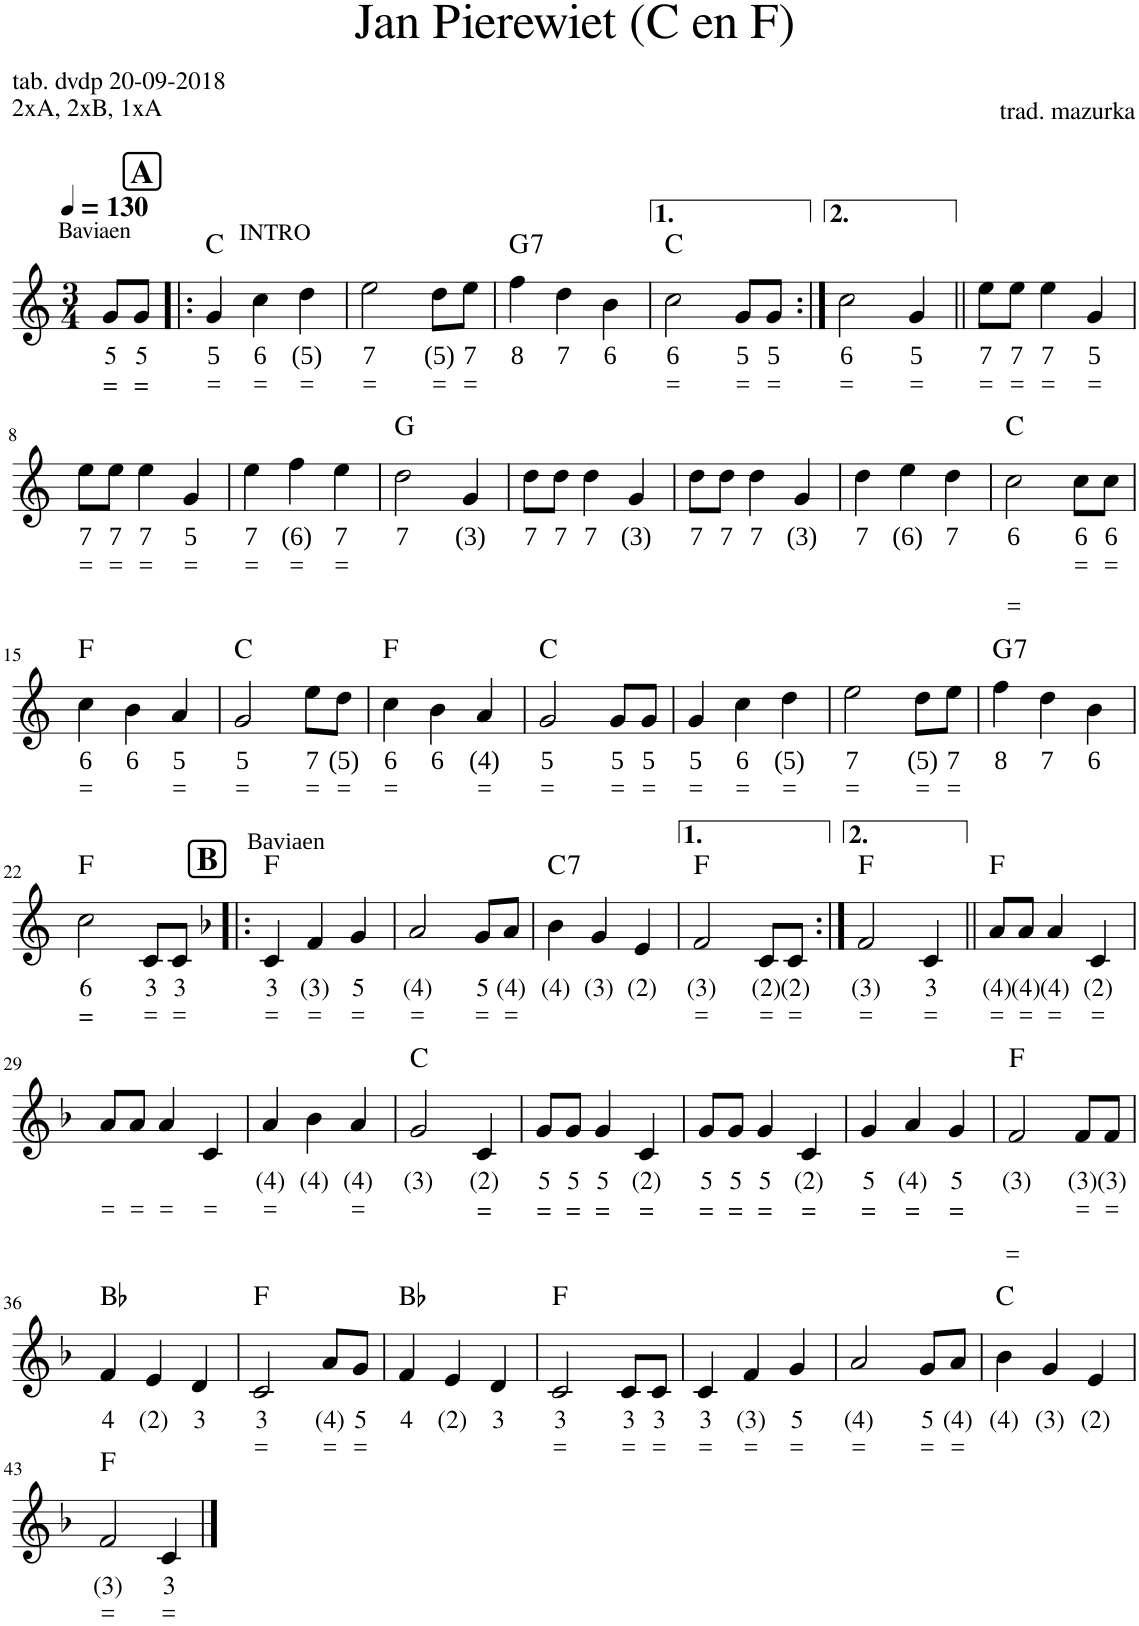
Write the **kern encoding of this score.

**kern	**text	**text	**kern	**text	**text	**kern	**text	**text	**kern	**text	**text	**harte
*part4	*part4	*part4	*part3	*part3	*part3	*part2	*part2	*part2	*part1	*part1	*part1	*part1
*staff4	*staff4	*staff4	*staff3	*staff3	*staff3	*staff2	*staff2	*staff2	*staff1	*staff1	*staff1	*
*I"Stem	*	*	*I"Stem	*	*	*I"Stem	*	*	*I"Stem	*	*	*
*stria5	*	*	*stria5	*	*	*stria5	*	*	*	*	*	*
*clefG2	*	*	*clefG2	*	*	*clefG2	*	*	*clefG2	*	*	*
*k[]	*	*	*k[]	*	*	*k[]	*	*	*k[]	*	*	*
*M3/4	*	*	*M3/4	*	*	*M3/4	*	*	*M3/4	*	*	*
*MM130	*	*	*MM130	*	*	*MM130	*	*	*MM130	*	*	*
=1	=1	=1	=1	=1	=1	=1	=1	=1	=1	=1	=1	=1
!	!	!	!	!	!	!	!	!	!LO:TX:a:t=Baviaen	!	!	!
!	!	!	!	!	!	!	!	!	!	!LO:LY:b	!LO:LY:b	!
4c	3	=	4e	4	=	8c	3	=	8g/L	5	=	.
!	!	!	!	!	!	!	!	!	!	!LO:LY:b	!LO:LY:b	!
.	.	.	.	.	.	8c	3	-=	8g/J	5	=	.
!!LO:REH:place=s1:a:B:cj:fs=14:t=A
=2!|:	=2!|:	=2!|:	=2!|:	=2!|:	=2!|:	=2!|:	=2!|:	=2!|:	=2!|:	=2!|:	=2!|:	=2!|:
!	!	!	!	!	!	!	!	!	!LO:TX:a:t=INTRO	!	!	!
!	!	!	!	!	!	!	!	!	!	!LO:LY:b	!LO:LY:b	!
8cL	3	=	8eL	4	=	8cL	3	=	4g/	5	=	C:maj
8gJ	5	=	8bJ	6	.	8cJ	3	=	.	.	.	.
!	!	!	!	!	!	!	!	!	!	!LO:LY:b	!LO:LY:b	!
4e	4	=	4g	5	=	4c	3	=	4cc\	6	=	.
!	!	!	!	!	!	!	!	!	!	!LO:LY:b	!LO:LY:b	!
4c	3	=	4e	4	=	4c	34	=	4dd\	(5)	=	.
=3	=3	=3	=3	=3	=3	=3	=3	=3	=3	=3	=3	=3
!	!	!	!	!	!	!	!	!	!	!LO:LY:b	!LO:LY:b	!
8dL	3	.	8gL	5	=	2c	3	=	2ee\	7	=	.
8aJ	5	.	8eJ	4	=	.	.	.	.	.	.	.
4d	3	.	4g	5	=	.	.	.	.	.	.	.
!	!	!	!	!	!	!	!	!	!	!LO:LY:b	!LO:LY:b	!
4d	3	.	4c	3	=	8cL	3	=	8dd\L	(5)	=	.
!	!	!	!	!	!	!	!	!	!	!LO:LY:b	!LO:LY:b	!
.	.	.	.	.	.	8cJ	3	=	8ee\J	7	=	.
=4	=4	=4	=4	=4	=4	=4	=4	=4	=4	=4	=4	=4
!	!	!	!	!	!	!	!	!	!	!LO:LY:b	!	!LO:H:kt=7
4g	(3)	.	4G	2	=	4c	3	=	4ff\	8	.	G:7
!	!	!	!	!	!	!	!	!	!	!LO:LY:b	!	!
4d	3	.	4B	2	.	4e	(2)	.	4dd\	7	.	.
!	!	!	!	!	!	!	!	!	!	!LO:LY:b	!	!
4B	2	.	4d	3	.	4f	4	.	4b\	6	.	.
=5	=5	=5	=5	=5	=5	=5	=5	=5	=5	=5	=5	=5
!	!	!	!	!	!	!	!	!	!	!LO:LY:b	!LO:LY:b	!
2c	3	=	4c	3	=	2c	3	=	2cc\	6	=	C:maj
.	.	.	4g	5	=	.	.	.	.	.	.	.
!	!	!	!	!	!	!	!	!	!	!LO:LY:b	!LO:LY:b	!
4r	.	.	4e	4	=	4c	3	=	8g/L	5	=	.
!	!	!	!	!	!	!	!	!	!	!LO:LY:b	!LO:LY:b	!
.	.	.	.	.	.	.	.	.	8g/J	5	=	.
=6:|!	=6:|!	=6:|!	=6:|!	=6:|!	=6:|!	=6:|!	=6:|!	=6:|!	=6:|!	=6:|!	=6:|!	=6:|!
!	!	!	!	!	!	!	!	!	!	!LO:LY:b	!LO:LY:b	!
2c	3	=	2e	4	=	2c	3	=	2cc\	6	=	.
!	!	!	!	!	!	!	!	!	!	!LO:LY:b	!LO:LY:b	!
4r	.	.	4c	3	=	4g	5	=	4g/	5	=	.
=7||	=7||	=7||	=7||	=7||	=7||	=7||	=7||	=7||	=7||	=7||	=7||	=7||
!	!	!	!	!	!	!	!	!	!	!LO:LY:b	!LO:LY:b	!
2c	3	=	2c	3	=	8gL	5	=	8ee\L	7	=	.
!	!	!	!	!	!	!	!	!	!	!LO:LY:b	!LO:LY:b	!
.	.	.	.	.	.	8gJ	5-	=	8ee\J	7	=	.
!	!	!	!	!	!	!	!	!	!	!LO:LY:b	!LO:LY:b	!
.	.	.	.	.	.	4g	.	=	4ee\	7	=	.
!	!	!	!	!	!	!	!	!	!	!LO:LY:b	!LO:LY:b	!
4g	5	=	4g	5	=	4g	.	=	4g/	5	=	.
!!LO:LB:g=z
=8	=8	=8	=8	=8	=8	=8	=8	=8	=8	=8	=8	=8
!	!	!	!	!	!	!	!	!	!	!LO:LY:b	!LO:LY:b	!
2B	2	.	2c	3	=	8gL	.	=	8ee\L	7	=	.
!	!	!	!	!	!	!	!	!	!	!LO:LY:b	!LO:LY:b	!
.	.	.	.	.	.	8gJ	.	=	8ee\J	7	=	.
!	!	!	!	!	!	!	!	!	!	!LO:LY:b	!LO:LY:b	!
.	.	.	.	.	.	4g	.	=	4ee\	7	=	.
!	!	!	!	!	!	!	!	!	!	!LO:LY:b	!LO:LY:b	!
4g	(3)	.	4g	5	=	4g	.	=	4g/	5	=	.
=9	=9	=9	=9	=9	=9	=9	=9	=9	=9	=9	=9	=9
!	!	!	!	!	!	!	!	!	!	!LO:LY:b	!LO:LY:b	!
4c	3	=	4c	3	=	8gL	.	=	4ee\	7	=	.
.	.	.	.	.	.	8gJ	.	=	.	.	.	.
!	!	!	!	!	!	!	!	!	!	!LO:LY:b	!LO:LY:b	!
2g	5	=	2g	5	=	4.g	.	=	4ff\	(6)	=	.
!	!	!	!	!	!	!	!	!	!	!LO:LY:b	!LO:LY:b	!
.	.	.	.	.	.	.	.	.	4ee\	7	=	.
.	.	.	.	.	.	8r	.	.	.	.	.	.
=10	=10	=10	=10	=10	=10	=10	=10	=10	=10	=10	=10	=10
!	!	!	!	!	!	!	!	!	!	!LO:LY:b	!	!
4d	3	.	4g	(3)	.	2b	-6	.	2dd\	7	.	G:maj
4B	2	.	4b	6	.	.	.	.	.	.	.	.
!	!	!	!	!	!	!	!	!	!	!LO:LY:b	!	!
4g	(3)	.	4dd	7	.	4g	(3)	.	4g/	(3)	.	.
=11	=11	=11	=11	=11	=11	=11	=11	=11	=11	=11	=11	=11
!	!	!	!	!	!	!	!	!	!	!LO:LY:b	!	!
4d	3	.	4g	(3)	.	8gL	(3)-	.	8dd\L	7	.	.
!	!	!	!	!	!	!	!	!	!	!LO:LY:b	!	!
.	.	.	.	.	.	8gJ	.	.	8dd\J	7	.	.
!	!	!	!	!	!	!	!	!	!	!LO:LY:b	!	!
4B	2	.	4b	6	.	4g	.	.	4dd\	7	.	.
!	!	!	!	!	!	!	!	!	!	!LO:LY:b	!	!
4g	(3)	.	4dd	7	.	4g	.	.	4g/	(3)	.	.
=12	=12	=12	=12	=12	=12	=12	=12	=12	=12	=12	=12	=12
!	!	!	!	!	!	!	!	!	!	!LO:LY:b	!	!
4d	3	.	4g	(3)	.	8gL	.	.	8dd\L	7	.	.
!	!	!	!	!	!	!	!	!	!	!LO:LY:b	!	!
.	.	.	.	.	.	8gJ	.	.	8dd\J	7	.	.
!	!	!	!	!	!	!	!	!	!	!LO:LY:b	!	!
4B	2	.	4b	6	.	4g	.	.	4dd\	7	.	.
!	!	!	!	!	!	!	!	!	!	!LO:LY:b	!	!
4g	(3)	.	4dd	7	.	4g	.	.	4g/	(3)	.	.
=13	=13	=13	=13	=13	=13	=13	=13	=13	=13	=13	=13	=13
!	!	!	!	!	!	!	!	!	!	!LO:LY:b	!	!
4d	3	.	4g	(3)	.	8gL	.	.	4dd\	7	.	.
.	.	.	.	.	.	8gJ	.	.	.	.	.	.
!	!	!	!	!	!	!	!	!	!	!LO:LY:b	!	!
4B	2	.	4dd	7	.	4g	.	.	4ee\	(6)	.	.
!	!	!	!	!	!	!	!	!	!	!LO:LY:b	!	!
4g	(3)	.	4ff	8	.	4g	.	.	4dd\	7	.	.
=14	=14	=14	=14	=14	=14	=14	=14	=14	=14	=14	=14	=14
!	!	!	!	!	!	!	!	!	!	!LO:LY:b	!LO:LY:b	!
4c	3	=	4g	5	=	2e	4	=	2cc\	6	=	C:maj
4e	4	=	4cc	6	=	.	.	.	.	.	.	.
!	!	!	!	!	!	!	!	!	!	!LO:LY:b	!LO:LY:b	!
4g	5	=	4ee	7	=	4e	4	=	8cc\L	6	=	.
!	!	!	!	!	!	!	!	!	!	!LO:LY:b	!LO:LY:b	!
.	.	.	.	.	.	.	.	.	8cc\J	6	=	.
!!LO:LB:g=z
=15	=15	=15	=15	=15	=15	=15	=15	=15	=15	=15	=15	=15
!	!	!	!	!	!	!	!	!	!	!LO:LY:b	!LO:LY:b	!
8fL	(3)	=	8fL	(3)	=	4c	3	=	4cc\	6	=	F:maj
8aJ	(4)	=	8aJ	(4)	=	.	.	.	.	.	.	.
!	!	!	!	!	!	!	!	!	!	!LO:LY:b	!	!
4cc	6	=	4cc	6	=	4f	(3)	=	4b\	6	.	.
!	!	!	!	!	!	!	!	!	!	!LO:LY:b	!LO:LY:b	!
4f	(3)	=	4f	(3)	=	4a	(4)	=	4a/	5	=	.
=16	=16	=16	=16	=16	=16	=16	=16	=16	=16	=16	=16	=16
!	!	!	!	!	!	!	!	!	!	!LO:LY:b	!LO:LY:b	!
4g	5	=	4e	4	=	2e	4	=	2g/	5	=	C:maj
4e	4	=	4c	3	=	.	.	.	.	.	.	.
!	!	!	!	!	!	!	!	!	!	!LO:LY:b	!LO:LY:b	!
4c	3	=	4e	4	=	8eL	4	=	8ee\L	7	=	.
!	!	!	!	!	!	!	!	!	!	!LO:LY:b	!LO:LY:b	!
.	.	.	.	.	.	8eJ	4	=	8dd\J	(5)	=	.
=17	=17	=17	=17	=17	=17	=17	=17	=17	=17	=17	=17	=17
!	!	!	!	!	!	!	!	!	!	!LO:LY:b	!LO:LY:b	!
8fL	(3)	=	8fL	(3)	=	4c	3	=	4cc\	6	=	F:maj
8aJ	(4)	=	8aJ	(4)	.	.	.	.	.	.	.	.
!	!	!	!	!	!	!	!	!	!	!LO:LY:b	!	!
4cc	6	=	4cc	6	=	4f	(3)	=	4b\	6	.	.
!	!	!	!	!	!	!	!	!	!	!LO:LY:b	!LO:LY:b	!
4g	5	=	4a	(4)	=	4a	(4)	=	4a/	(4)	=	.
=18	=18	=18	=18	=18	=18	=18	=18	=18	=18	=18	=18	=18
!	!	!	!	!	!	!	!	!	!	!LO:LY:b	!LO:LY:b	!
4c	3	=	4c	3	=	2c	3	=	2g/	5	=	C:maj
4e	4	=	4g	5	=	.	.	.	.	.	.	.
!	!	!	!	!	!	!	!	!	!	!LO:LY:b	!LO:LY:b	!
4g	5	=	4e	4	=	8cL	3	=	8g/L	5	=	.
!	!	!	!	!	!	!	!	!	!	!LO:LY:b	!LO:LY:b	!
.	.	.	.	.	.	8cJ	3	=	8g/J	5	=	.
=19	=19	=19	=19	=19	=19	=19	=19	=19	=19	=19	=19	=19
!	!	!	!	!	!	!	!	!	!	!LO:LY:b	!LO:LY:b	!
8cL	3	=	8eL	4	=	4c	3	=	4g/	5	=	.
8gJ	5	=	8bJ	6	.	.	.	.	.	.	.	.
!	!	!	!	!	!	!	!	!	!	!LO:LY:b	!LO:LY:b	!
4e	4	=	4g	5	=	4c	3	=	4cc\	6	=	.
!	!	!	!	!	!	!	!	!	!	!LO:LY:b	!LO:LY:b	!
4c	3	=	4e	4	=	4c	3	=	4dd\	(5)	=	.
=20	=20	=20	=20	=20	=20	=20	=20	=20	=20	=20	=20	=20
!	!	!	!	!	!	!	!	!	!	!LO:LY:b	!LO:LY:b	!
8dL	3	.	8gL	5	=	2c	3	=	2ee\	7	=	.
8aJ	5	.	8eJ	4	=	.	.	.	.	.	.	.
4d	3	.	4g	5	=	.	.	.	.	.	.	.
!	!	!	!	!	!	!	!	!	!	!LO:LY:b	!LO:LY:b	!
4d	3	.	4c	3	=	4c	3	=	8dd\L	(5)	=	.
!	!	!	!	!	!	!	!	!	!	!LO:LY:b	!LO:LY:b	!
.	.	.	.	.	.	.	.	.	8ee\J	7	=	.
=21	=21	=21	=21	=21	=21	=21	=21	=21	=21	=21	=21	=21
!	!	!	!	!	!	!	!	!	!	!LO:LY:b	!	!LO:H:kt=7
4g	(3)	.	4G	2	=	4c	3	=	4ff\	8	.	G:7
!	!	!	!	!	!	!	!	!	!	!LO:LY:b	!	!
4d	3	.	4B	2	.	4e	(2)	.	4dd\	7	.	.
!	!	!	!	!	!	!	!	!	!	!LO:LY:b	!	!
4B	2	.	4d	3	.	4f	4	.	4b\	6	.	.
!!LO:LB:g=z
=22	=22	=22	=22	=22	=22	=22	=22	=22	=22	=22	=22	=22
!	!	!	!	!	!	!	!	!	!	!LO:LY:b	!LO:LY:b	!
2c	3	=	2c	3	=	2c	3	=	2cc\	6	=	F:maj
!	!	!	!	!	!	!	!	!	!LO:TX:a:t=Baviaen	!	!	!
!	!	!	!	!	!	!	!	!	!	!LO:LY:b	!LO:LY:b	!
4f	(3)	=	4a	(4)	=	8fL	(3)	=	8c/L	3	=	.
!	!	!	!	!	!	!	!	!	!	!LO:LY:b	!LO:LY:b	!
.	.	.	.	.	.	8fJ	(3)	=	8c/J	3	=	.
!!LO:REH:place=s1:a:B:cj:fs=14:t=B
=23!|:	=23!|:	=23!|:	=23!|:	=23!|:	=23!|:	=23!|:	=23!|:	=23!|:	=23!|:	=23!|:	=23!|:	=23!|:
*k[b-]	*	*	*k[b-]	*	*	*k[b-]	*	*	*k[b-]	*	*	*
!	!	!	!	!	!	!	!	!	!	!LO:LY:b	!LO:LY:b	!
8fL	(3)	=	8aL	(4)	=	8fL	(3)	=	4c/	3	=	F:maj
8ccJ	6	=	8eeJ	7	=	8fJ	.	=	.	.	.	.
!	!	!	!	!	!	!	!	!	!	!LO:LY:b	!LO:LY:b	!
4a	(4)	=	4cc	6	=	4f	.	=	4f/	(3)	=	.
!	!	!	!	!	!	!	!	!	!	!LO:LY:b	!LO:LY:b	!
4f	(3)	=	4a	(4)	=	4f	.	=	4g/	5	=	.
=24	=24	=24	=24	=24	=24	=24	=24	=24	=24	=24	=24	=24
!	!	!	!	!	!	!	!	!	!	!LO:LY:b	!LO:LY:b	!
8gL	5	=	8ccL	6	=	2f	.	=	2a/	(4)	=	.
8ddJ	(5)	=	8aJ	(4)	=	.	.	.	.	.	.	.
4g	5	=	4cc	6	=	.	.	.	.	.	.	.
!	!	!	!	!	!	!	!	!	!	!LO:LY:b	!LO:LY:b	!
4g	5	=	4f	(3)	=	8fL	.	=	8g/L	5	=	.
!	!	!	!	!	!	!	!	!	!	!LO:LY:b	!LO:LY:b	!
.	.	.	.	.	.	8fJ	.	=	8a/J	(4)	=	.
=25	=25	=25	=25	=25	=25	=25	=25	=25	=25	=25	=25	=25
!	!	!	!	!	!	!	!	!	!	!LO:LY:b	!	!LO:H:kt=7
4cc	(5)	.	4c	(2)	=	4f	4	.	4b-\	(4)	.	C:7
!	!	!	!	!	!	!	!	!	!	!LO:LY:b	!	!
4g	(3)	.	4e	(2)	.	4a	5	.	4g/	(3)	.	.
!	!	!	!	!	!	!	!	!	!	!LO:LY:b	!	!
4e	(2)	.	4g	(3)	.	4b-	(4)	.	4e/	(2)	.	.
=26	=26	=26	=26	=26	=26	=26	=26	=26	=26	=26	=26	=26
!	!	!	!	!	!	!	!	!	!	!LO:LY:b	!LO:LY:b	!
2f	(3)	=	4f	(3)	=	2f	(3)	=	2f/	(3)	=	F:maj
.	.	.	4cc	6	=	.	.	.	.	.	.	.
!	!	!	!	!	!	!	!	!	!	!LO:LY:b	!LO:LY:b	!
4r	.	.	4a	(4)	=	4f	(3)	=	8c/L	(2)	=	.
!	!	!	!	!	!	!	!	!	!	!LO:LY:b	!LO:LY:b	!
.	.	.	.	.	.	.	.	.	8c/J	(2)	=	.
=27:|!	=27:|!	=27:|!	=27:|!	=27:|!	=27:|!	=27:|!	=27:|!	=27:|!	=27:|!	=27:|!	=27:|!	=27:|!
!	!	!	!	!	!	!	!	!	!	!LO:LY:b	!LO:LY:b	!
2f	(3)	=	2a	(4)	=	2f	(3)	=	2f/	(3)	=	F:maj
!	!	!	!	!	!	!	!	!	!	!LO:LY:b	!LO:LY:b	!
4r	.	.	4f	(3)	=	4cc	6	=	4c/	3	=	.
=28||	=28||	=28||	=28||	=28||	=28||	=28||	=28||	=28||	=28||	=28||	=28||	=28||
!	!	!	!	!	!	!	!	!	!	!LO:LY:b	!LO:LY:b	!
2f	(3)	=	2f	(3)	=	8ccL	6	=	8a/L	(4)	=	F:maj
!	!	!	!	!	!	!	!	!	!	!LO:LY:b	!LO:LY:b	!
.	.	.	.	.	.	8ccJ	.	=	8a/J	(4)	=	.
!	!	!	!	!	!	!	!	!	!	!LO:LY:b	!LO:LY:b	!
.	.	.	.	.	.	4cc	.	=	4a/	(4)	=	.
!	!	!	!	!	!	!	!	!	!	!LO:LY:b	!LO:LY:b	!
4cc	6	=	4cc	6	=	4cc	.	=	4c/	(2)	=	.
!!LO:LB:g=z
=29	=29	=29	=29	=29	=29	=29	=29	=29	=29	=29	=29	=29
!	!	!	!	!	!	!	!	!	!	!	!LO:LY:b	!
2f	(3)	=	2f	(3)	=	8ccL	.	=	8a/L	.	=	.
!	!	!	!	!	!	!	!	!	!	!	!LO:LY:b	!
.	.	.	.	.	.	8ccJ	.	=	8a/J	.	=	.
!	!	!	!	!	!	!	!	!	!	!	!LO:LY:b	!
.	.	.	.	.	.	4cc	.	=	4a/	.	=	.
!	!	!	!	!	!	!	!	!	!	!	!LO:LY:b	!
4cc	6	=	4cc	6	=	4cc	.	=	4c/	.	=	.
=30	=30	=30	=30	=30	=30	=30	=30	=30	=30	=30	=30	=30
!	!	!	!	!	!	!	!	!	!	!LO:LY:b	!LO:LY:b	!
4f	(3)	=	4f	(3)	=	8ccL	.	=	4a/	(4)	=	.
.	.	.	.	.	.	8ccJ	.	=	.	.	.	.
!	!	!	!	!	!	!	!	!	!	!LO:LY:b	!	!
2cc	6	=	2cc	6	=	4.cc	.	=	4b-\	(4)	.	.
!	!	!	!	!	!	!	!	!	!	!LO:LY:b	!LO:LY:b	!
.	.	.	.	.	.	.	.	.	4a/	(4)	=	.
.	.	.	.	.	.	8r	.	.	.	.	.	.
=31	=31	=31	=31	=31	=31	=31	=31	=31	=31	=31	=31	=31
!	!	!	!	!	!	!	!	!	!	!LO:LY:b	!	!
4g	(3)	.	4cc	(5)	.	2ee	(6)	.	2g/	(3)	.	C:maj
4e	(2)	.	4ee	(6)	.	.	.	.	.	.	.	.
!	!	!	!	!	!	!	!	!	!	!LO:LY:b	!LO:LY:b	!
4cc	(5)	.	4gg	(7)	.	4cc	(5)	.	4c/	(2)	=	.
=32	=32	=32	=32	=32	=32	=32	=32	=32	=32	=32	=32	=32
!	!	!	!	!	!	!	!	!	!	!LO:LY:b	!LO:LY:b	!
4g	(3)	.	4cc	(5)	.	8ccL	(5)	.	8g/L	5	=	.
!	!	!	!	!	!	!	!	!	!	!LO:LY:b	!LO:LY:b	!
.	.	.	.	.	.	8ccJ	.	.	8g/J	5	=	.
!	!	!	!	!	!	!	!	!	!	!LO:LY:b	!LO:LY:b	!
4e	(2)	.	4ee	(6)	.	4cc	.	.	4g/	5	=	.
!	!	!	!	!	!	!	!	!	!	!LO:LY:b	!LO:LY:b	!
4cc	(5)	.	4gg	(7)	.	4cc	.	.	4c/	(2)	=	.
=33	=33	=33	=33	=33	=33	=33	=33	=33	=33	=33	=33	=33
!	!	!	!	!	!	!	!	!	!	!LO:LY:b	!LO:LY:b	!
4g	(3)	.	4cc	(5)	.	8ccL	(5)	.	8g/L	5	=	.
!	!	!	!	!	!	!	!	!	!	!LO:LY:b	!LO:LY:b	!
.	.	.	.	.	.	8ccJ	(5)	.	8g/J	5	=	.
!	!	!	!	!	!	!	!	!	!	!LO:LY:b	!LO:LY:b	!
4e	(2)	.	4ee	(6)	.	4cc	(5)	.	4g/	5	=	.
!	!	!	!	!	!	!	!	!	!	!LO:LY:b	!LO:LY:b	!
4cc	(5)	.	4gg	(7)	.	4cc	(5)	.	4c/	(2)	=	.
=34	=34	=34	=34	=34	=34	=34	=34	=34	=34	=34	=34	=34
!	!	!	!	!	!	!	!	!	!	!LO:LY:b	!LO:LY:b	!
4g	(3)	.	4cc	(5)	.	8ccL	.	.	4g/	5	=	.
.	.	.	.	.	.	8ccJ	.	.	.	.	.	.
!	!	!	!	!	!	!	!	!	!	!LO:LY:b	!LO:LY:b	!
4e	(2)	.	4gg	(7)	.	4cc	.	.	4a/	(4)	=	.
!	!	!	!	!	!	!	!	!	!	!LO:LY:b	!LO:LY:b	!
4cc	(5)	.	4bb-	(8)	.	4cc	.	.	4g/	5	=	.
=35	=35	=35	=35	=35	=35	=35	=35	=35	=35	=35	=35	=35
!	!	!	!	!	!	!	!	!	!	!LO:LY:b	!LO:LY:b	!
4f	(3)	=	4cc	6	=	2a	(4)	=	2f/	(3)	=	F:maj
4a	(4)	=	4ff	(6)	=	.	.	.	.	.	.	.
!	!	!	!	!	!	!	!	!	!	!LO:LY:b	!LO:LY:b	!
4cc	6	=	4aa	(7)	=	4a	(4)	=	8f/L	(3)	=	.
!	!	!	!	!	!	!	!	!	!	!LO:LY:b	!LO:LY:b	!
.	.	.	.	.	.	.	.	.	8f/J	(3)	=	.
!!LO:LB:g=z
=36	=36	=36	=36	=36	=36	=36	=36	=36	=36	=36	=36	=36
!	!	!	!	!	!	!	!	!	!	!LO:LY:b	!	!
8b-L	(4)	.	8b-L	(4)	.	4f	4	.	4f/	4	.	Bb:maj
8ddJ	7	.	8ddJ	7	.	.	.	.	.	.	.	.
!	!	!	!	!	!	!	!	!	!	!LO:LY:b	!	!
4ff	8	.	4ff	8	.	4b-	(4)	.	4e/	(2)	.	.
!	!	!	!	!	!	!	!	!	!	!LO:LY:b	!	!
4b-	(4)	.	4b-	(4)	.	4dd	7	.	4d/	3	.	.
=37	=37	=37	=37	=37	=37	=37	=37	=37	=37	=37	=37	=37
!	!	!	!	!	!	!	!	!	!	!LO:LY:b	!LO:LY:b	!
4cc	6	=	4a	(4)	=	2a	(4)	=	2c/	3	=	F:maj
4a	(4)	=	4f	(3)	=	.	.	.	.	.	.	.
!	!	!	!	!	!	!	!	!	!	!LO:LY:b	!LO:LY:b	!
4f	(3)	=	4a	(4)	=	8aL	(4)	=	8a/L	(4)	=	.
!	!	!	!	!	!	!	!	!	!	!LO:LY:b	!LO:LY:b	!
.	.	.	.	.	.	8aJ	(4)	=	8g/J	5	=	.
=38	=38	=38	=38	=38	=38	=38	=38	=38	=38	=38	=38	=38
!	!	!	!	!	!	!	!	!	!	!LO:LY:b	!	!
8b-L	(4)	.	8b-L	(4)	.	4f	4	.	4f/	4	.	Bb:maj
8ddJ	7	.	8ddJ	7	.	.	.	.	.	.	.	.
!	!	!	!	!	!	!	!	!	!	!LO:LY:b	!	!
4ff	8	.	4ff	8	.	4b-	(4)	.	4e/	(2)	.	.
!	!	!	!	!	!	!	!	!	!	!LO:LY:b	!	!
4cc	(5)	.	4dd	7	.	4dd	7	.	4d/	3	.	.
=39	=39	=39	=39	=39	=39	=39	=39	=39	=39	=39	=39	=39
!	!	!	!	!	!	!	!	!	!	!LO:LY:b	!LO:LY:b	!
4f	(3)	=	4f	(3)	=	2f	(3)	=	2c/	3	=	F:maj
4a	(4)	=	4cc	6	=	.	.	.	.	.	.	.
!	!	!	!	!	!	!	!	!	!	!LO:LY:b	!LO:LY:b	!
4cc	6	=	4a	(4)	=	8fL	(3)	=	8c/L	3	=	.
!	!	!	!	!	!	!	!	!	!	!LO:LY:b	!LO:LY:b	!
.	.	.	.	.	.	8fJ	(3)	=	8c/J	3	=	.
=40	=40	=40	=40	=40	=40	=40	=40	=40	=40	=40	=40	=40
!	!	!	!	!	!	!	!	!	!	!LO:LY:b	!LO:LY:b	!
8fL	(3)	=	8aL	(4)	=	4f	(3)	=	4c/	3	=	.
8ccJ	6	=	8eeJ	7	=	.	.	.	.	.	.	.
!	!	!	!	!	!	!	!	!	!	!LO:LY:b	!LO:LY:b	!
4a	(4)	=	4cc	6	=	4f	.	=	4f/	(3)	=	.
!	!	!	!	!	!	!	!	!	!	!LO:LY:b	!LO:LY:b	!
4f	(3)	=	4a	(4)	=	4f	.	=	4g/	5	=	.
=41	=41	=41	=41	=41	=41	=41	=41	=41	=41	=41	=41	=41
!	!	!	!	!	!	!	!	!	!	!LO:LY:b	!LO:LY:b	!
8gL	5	=	8ccL	6	=	2f	.	=	2a/	(4)	=	.
8ddJ	(5)	=	8aJ	(4)	=	.	.	.	.	.	.	.
4g	5	=	4cc	6	=	.	.	.	.	.	.	.
!	!	!	!	!	!	!	!	!	!	!LO:LY:b	!LO:LY:b	!
4g	5	=	4f	(3)	=	4f	.	=	8g/L	5	=	.
!	!	!	!	!	!	!	!	!	!	!LO:LY:b	!LO:LY:b	!
.	.	.	.	.	.	.	.	.	8a/J	(4)	=	.
=42	=42	=42	=42	=42	=42	=42	=42	=42	=42	=42	=42	=42
!	!	!	!	!	!	!	!	!	!	!LO:LY:b	!	!
4cc	(5)	.	4c	(2)	=	4f	4	.	4b-\	(4)	.	C:maj
!	!	!	!	!	!	!	!	!	!	!LO:LY:b	!	!
4g	(3)	.	4e	(2)	.	4a	5	.	4g/	(3)	.	.
!	!	!	!	!	!	!	!	!	!	!LO:LY:b	!	!
4e	(2)	.	4g	(3)	.	4b-	(4)	.	4e/	(2)	.	.
!!LO:LB:g=z
=43	=43	=43	=43	=43	=43	=43	=43	=43	=43	=43	=43	=43
!	!	!	!	!	!	!	!	!	!	!LO:LY:b	!LO:LY:b	!
2f	(3)	=	2f	(3)	=	2f	(3)	=	2f/	(3)	=	F:maj
!	!	!	!	!	!	!	!	!	!	!LO:LY:b	!LO:LY:b	!
4r	.	.	4r	.	.	4r	.	.	4c/	3	=	.
==	==	==	==	==	==	==	==	==	==	==	==	==
*-	*-	*-	*-	*-	*-	*-	*-	*-	*-	*-	*-	*-
